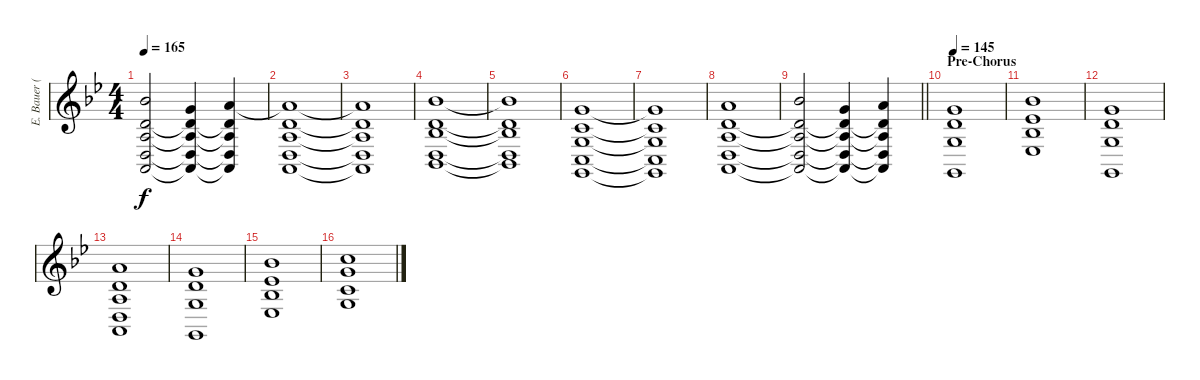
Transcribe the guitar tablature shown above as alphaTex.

\track ("E. Bauer (Keyboard)" "E. Bauer (") {instrument choiraahs}
\staff {score}
\tuning (E4 B3 G3 D3 A2 E2 B1) {hide}
\ts (4 4)
\tempo 165
\clef g2
\ks gminor
(6.1 3.2{t} 2.3{t} 0.4{t} 0.5{t}).2{dy f} (3.1 3.2{t} 2.3{t} 0.4{t} 0.5{t}).4 (5.1 3.2{t} 2.3{t} 0.4{t} 0.5{t}).4 |
(5.1{t} 3.2 2.3 0.4 0.5).1 |
(5.1{t} 3.2{t} 2.3{t} 0.4{t} 0.5{t}).1 |
(6.1 3.2 3.3 0.4 1.5).1 |
(6.1{t} 3.2{t} 3.3{t} 0.4{t} 1.5{t}).1 |
(3.1 5.3 5.4 3.5 3.6).1 |
(3.1{t} 5.3{t} 5.4{t} 3.5{t} 3.6{t}).1 |
(5.1 3.2 2.3 0.4 0.5).1 |
\barLineRight lightlight
(6.1 3.2{t} 2.3{t} 0.4{t} 0.5{t}).2 (3.1 3.2{t} 2.3{t} 0.4{t} 0.5{t}).4 (5.1 3.2{t} 2.3{t} 0.4{t} 0.5{t}).4 |
\section ("" "Pre-Chorus")
\tempo 145
(8.2 7.3 5.4 3.6).1 |
(6.1 4.2 3.3 1.4).1 |
(8.2 7.3 5.4 3.6).1 |
(5.1 3.2 2.3 0.4 5.6).1 |
(8.2 7.3 5.4 3.6).1 |
(6.1 4.2 3.3 1.4).1 |
(8.1 8.2 5.3 5.4).1
